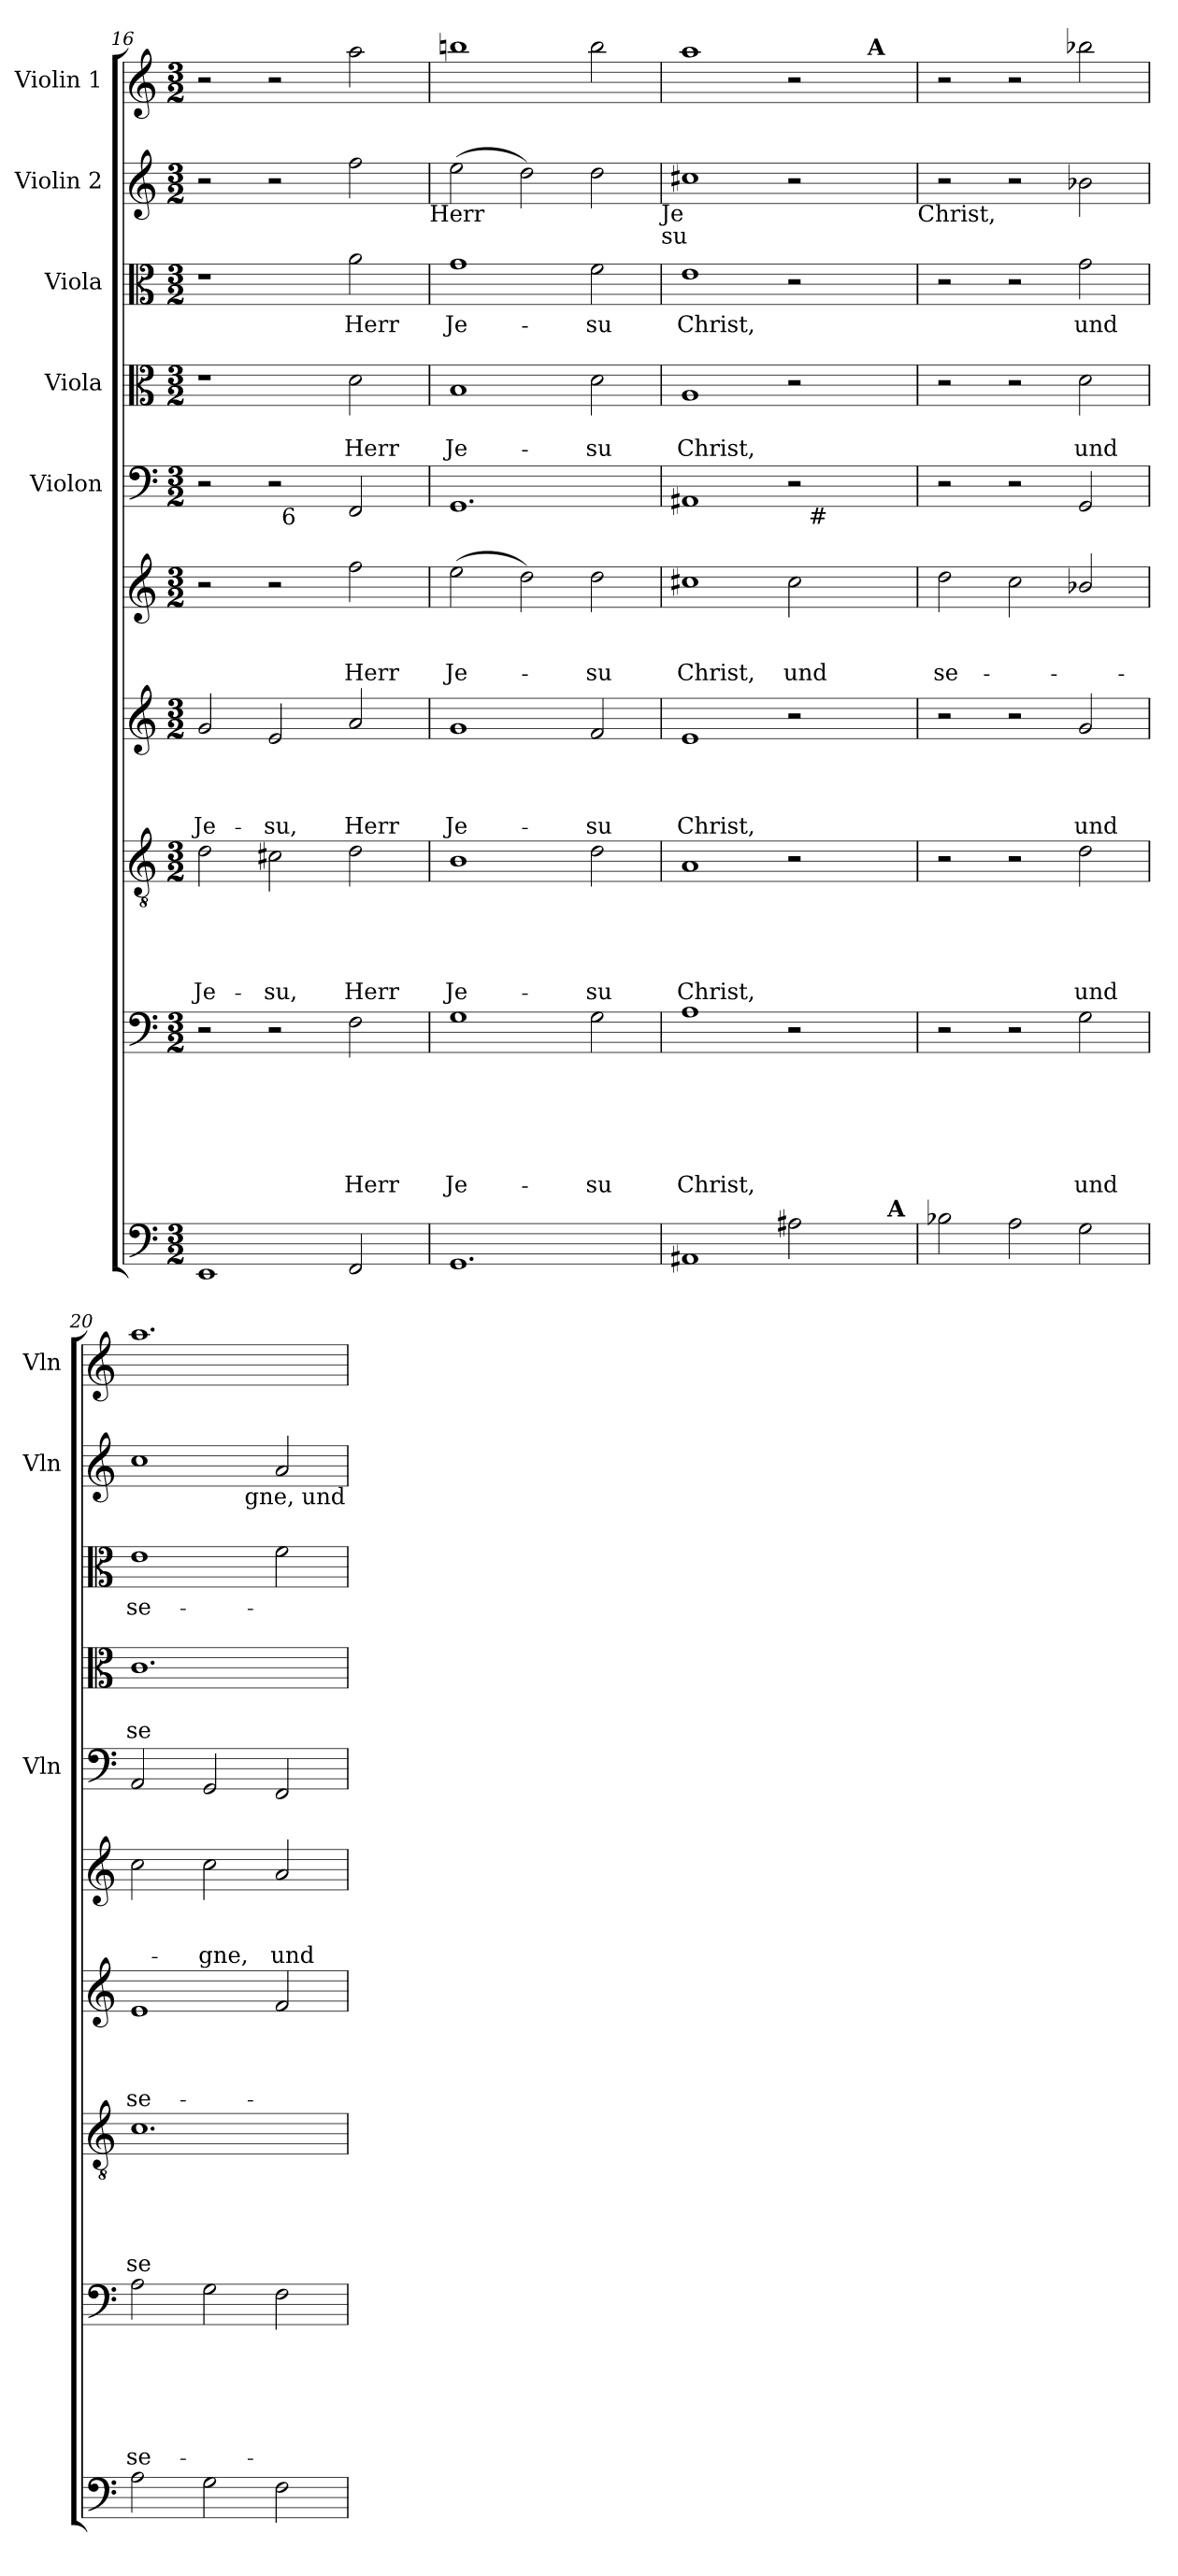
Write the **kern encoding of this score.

**kern	**kern	**text	**text	**text	**text	**text	**text	**kern	**text	**text	**text	**text	**text	**kern	**text	**text	**text	**text	**kern	**text	**text	**text	**kern	**kern	**text	**text	**kern	**text	**kern	**kern
*part10	*part9	*part9	*part9	*part9	*part9	*part9	*part9	*part8	*part8	*part8	*part8	*part8	*part8	*part7	*part7	*part7	*part7	*part7	*part6	*part6	*part6	*part6	*part5	*part4	*part4	*part4	*part3	*part3	*part2	*part1
*staff10	*staff9	*staff9	*staff9	*staff9	*staff9	*staff9	*staff9	*staff8	*staff8	*staff8	*staff8	*staff8	*staff8	*staff7	*staff7	*staff7	*staff7	*staff7	*staff6	*staff6	*staff6	*staff6	*staff5	*staff4	*staff4	*staff4	*staff3	*staff3	*staff2	*staff1
*	*	*	*	*	*	*	*	*	*	*	*	*	*	*	*	*	*	*	*	*	*	*	*I"Violon	*I"Viola	*	*	*I"Viola	*	*I"Violin 2	*I"Violin 1
*	*	*	*	*	*	*	*	*	*	*	*	*	*	*	*	*	*	*	*	*	*	*	*I'Vln	*	*	*	*	*	*I'Vln	*I'Vln
*clefF4	*clefF4	*	*	*	*	*	*	*clefGv2	*	*	*	*	*	*clefG2	*	*	*	*	*clefG2	*	*	*	*clefF4	*clefC3	*	*	*clefC3	*	*clefG2	*clefG2
*k[]	*k[]	*	*	*	*	*	*	*k[]	*	*	*	*	*	*k[]	*	*	*	*	*k[]	*	*	*	*k[]	*k[]	*	*	*k[]	*	*k[]	*k[]
*C:	*C:	*	*	*	*	*	*	*C:	*	*	*	*	*	*C:	*	*	*	*	*C:	*	*	*	*C:	*C:	*	*	*C:	*	*C:	*C:
*M3/2	*M3/2	*	*	*	*	*	*	*M3/2	*	*	*	*	*	*M3/2	*	*	*	*	*M3/2	*	*	*	*M3/2	*M3/2	*	*	*M3/2	*	*M3/2	*M3/2
=16	=16	=16	=16	=16	=16	=16	=16	=16	=16	=16	=16	=16	=16	=16	=16	=16	=16	=16	=16	=16	=16	=16	=16	=16	=16	=16	=16	=16	=16	=16
!	!	!	!	!	!	!	!	!	!	!	!	!	!LO:LY:b	!	!	!	!	!LO:LY:b	!	!	!	!	!	!	!	!	!	!	!	!
*	*	*	*	*	*	*	*	*	*	*	*	*	*	*	*	*	*	*	*	*	*	*	*^	*	*	*	*	*	*	*
1EE	2r	.	.	.	.	.	.	2d\	.	.	.	.	Je-	2g/	.	.	.	Je-	2r	.	.	.	2r	2ryy	1r	.	.	1r	.	2r	2r
!	!	!	!	!	!	!	!	!	!	!	!	!	!LO:LY:b	!	!	!	!	!LO:LY:b	!	!	!	!	!	!	!	!	!	!	!	!	!
.	2r	.	.	.	.	.	.	2c#X\	.	.	.	.	-su,	2e/	.	.	.	-su,	2r	.	.	.	2r	32ryy	.	.	.	.	.	2r	2r
!	!	!	!	!	!	!	!	!	!	!	!	!	!	!	!	!	!	!	!	!	!	!	!	!LO:TX:b:t=6	!	!	!	!	!	!	!
.	.	.	.	.	.	.	.	.	.	.	.	.	.	.	.	.	.	.	.	.	.	.	.	2ryy	.	.	.	.	.	.	.
!	!	!	!	!	!	!	!LO:LY:b	!	!	!	!	!	!LO:LY:b	!	!	!	!	!LO:LY:b	!	!	!	!LO:LY:b	!	!	!	!	!LO:LY:b	!	!LO:LY:b	!	!
2FF</	2F\	.	.	.	.	.	Herr	2d\	.	.	.	.	Herr	2a/	.	.	.	Herr	2ff\	.	.	Herr	2FF</	.	2d\	.	-Herr	2a\	Herr	2ff\	2aa\
.	.	.	.	.	.	.	.	.	.	.	.	.	.	.	.	.	.	.	.	.	.	.	.	4...ryy	.	.	.	.	.	.	.
!	!	!	!	!	!	!	!	!	!	!	!	!	!	!	!	!	!	!	!	!	!	!	!	!	!	!	!	!	!	!LO:TX:b:t=Herr	!
=17	=17	=17	=17	=17	=17	=17	=17	=17	=17	=17	=17	=17	=17	=17	=17	=17	=17	=17	=17	=17	=17	=17	=17	=17	=17	=17	=17	=17	=17	=17	=17
!	!	!	!	!	!	!	!LO:LY:b	!	!	!	!	!	!LO:LY:b	!	!	!	!	!LO:LY:b	!	!	!	!LO:LY:b	!	!	!	!	!LO:LY:b	!	!LO:LY:b	!	!
*	*	*	*	*	*	*	*	*	*	*	*	*	*	*	*	*	*	*	*	*	*	*	*v	*v	*	*	*	*	*	*	*
1.GG<	1G	.	.	.	.	.	Je-	1B	.	.	.	.	Je-	1g	.	.	.	Je-	(>2ee\	.	.	Je-	1.GG<	1B	.	Je-	1g	Je-	(>2ee\	1bbni
.	.	.	.	.	.	.	.	.	.	.	.	.	.	.	.	.	.	.	2dd>\)	.	.	.	.	.	.	.	.	.	2dd\)	.
!	!	!	!	!	!	!	!LO:LY:b	!	!	!	!	!	!LO:LY:b	!	!	!	!	!LO:LY:b	!	!	!	!LO:LY:b	!	!	!	!LO:LY:b	!	!LO:LY:b	!	!
.	2G\	.	.	.	.	.	-su	2d\	.	.	.	.	-su	2f/	.	.	.	-su	2dd\	.	.	-su	.	2d\	.	-su	2f\	-su	2dd\	2bb\
!	!	!	!	!	!	!	!	!	!	!	!	!	!	!	!	!	!	!	!	!	!	!	!	!	!	!	!	!	!LO:TX:b:t=Je	!
!	!	!	!	!	!	!	!	!	!	!	!	!	!	!	!	!	!	!	!	!	!	!	!	!	!	!	!	!	!LO:TX:b:t=su	!
=18	=18	=18	=18	=18	=18	=18	=18	=18	=18	=18	=18	=18	=18	=18	=18	=18	=18	=18	=18	=18	=18	=18	=18	=18	=18	=18	=18	=18	=18	=18
!	!	!	!	!	!	!	!LO:LY:b	!	!	!	!	!	!LO:LY:b	!	!	!	!	!LO:LY:b	!	!	!	!LO:LY:b	!	!	!	!LO:LY:b	!	!LO:LY:b	!	!
*^	*	*	*	*	*	*	*	*	*	*	*	*	*	*	*	*	*	*	*	*	*	*	*^	*	*	*	*	*	*	*^
1AA#	1ryy	1A	.	.	.	.	.	Christ,	1A	.	.	.	.	Christ,	1e	.	.	.	Christ,	1cc#X	.	.	Christ,	1AA#	1ryy	1A	.	Christ,	1e	Christ,	1cc#X	1aa	1ryy
!	!	!	!	!	!	!	!	!	!	!	!	!	!	!	!	!	!	!	!	!	!	!	!LO:LY:b	!	!	!	!	!	!	!	!	!	!
2A#\	4.ryy	2r	.	.	.	.	.	.	2r	.	.	.	.	.	2r	.	.	.	.	2cc#\	.	.	und	2r	16ryy	2r	.	.	2r	.	2r	2r	4ryy
!	!	!	!	!	!	!	!	!	!	!	!	!	!	!	!	!	!	!	!	!	!	!	!	!	!LO:TX:b:t=#	!	!	!	!	!	!	!	!
.	.	.	.	.	.	.	.	.	.	.	.	.	.	.	.	.	.	.	.	.	.	.	.	.	4..ryy	.	.	.	.	.	.	.	.
.	.	.	.	.	.	.	.	.	.	.	.	.	.	.	.	.	.	.	.	.	.	.	.	.	.	.	.	.	.	.	.	.	16ryy
!	!	!	!	!	!	!	!	!	!	!	!	!	!	!	!	!	!	!	!	!	!	!	!	!	!	!	!	!	!	!	!	!	!LO:TX:a:B:t=A
.	.	.	.	.	.	.	.	.	.	.	.	.	.	.	.	.	.	.	.	.	.	.	.	.	.	.	.	.	.	.	.	.	8.ryy
!	!LO:TX:a:B:t=A	!	!	!	!	!	!	!	!	!	!	!	!	!	!	!	!	!	!	!	!	!	!	!	!	!	!	!	!	!	!	!	!
.	8ryy	.	.	.	.	.	.	.	.	.	.	.	.	.	.	.	.	.	.	.	.	.	.	.	.	.	.	.	.	.	.	.	.
!	!	!	!	!	!	!	!	!	!	!	!	!	!	!	!	!	!	!	!	!	!	!	!	!	!	!	!	!	!	!	!LO:TX:b:t=Christ,	!	!
=19	=19	=19	=19	=19	=19	=19	=19	=19	=19	=19	=19	=19	=19	=19	=19	=19	=19	=19	=19	=19	=19	=19	=19	=19	=19	=19	=19	=19	=19	=19	=19	=19	=19
!	!	!	!	!	!	!	!	!	!	!	!	!	!	!	!	!	!	!	!	!	!	!	!LO:LY:b	!	!	!	!	!	!	!	!	!	!
*v	*v	*	*	*	*	*	*	*	*	*	*	*	*	*	*	*	*	*	*	*	*	*	*	*v	*v	*	*	*	*	*	*	*v	*v
2B-X\	2r	.	.	.	.	.	.	2r	.	.	.	.	.	2r	.	.	.	.	2dd\	.	.	se-	2r	2r	.	.	2r	.	2r	2r
2A\	2r	.	.	.	.	.	.	2r	.	.	.	.	.	2r	.	.	.	.	2cc\	.	.	.	2r	2r	.	.	2r	.	2r	2r
!	!	!	!	!	!	!	!LO:LY:b	!	!	!	!	!	!LO:LY:b	!	!	!	!	!LO:LY:b	!	!	!	!	!	!	!	!LO:LY:b	!	!LO:LY:b	!	!
2G\	2G\	.	.	.	.	.	und	2d\	.	.	.	.	und	2g/	.	.	.	und	2b-X/	.	.	.	2GG/	2d\	.	und	2g\	und	2b-X\	2bb-X\
=20	=20	=20	=20	=20	=20	=20	=20	=20	=20	=20	=20	=20	=20	=20	=20	=20	=20	=20	=20	=20	=20	=20	=20	=20	=20	=20	=20	=20	=20	=20
!	!	!	!	!	!	!	!LO:LY:b	!	!	!	!	!	!LO:LY:b	!	!	!	!	!LO:LY:b	!	!	!	!	!	!	!	!LO:LY:b	!	!LO:LY:b	!	!
2A\	2A\	.	.	.	.	.	se-	1.c	.	.	.	.	se-	1e	.	.	.	se-	2cc\	.	.	.	2AA/	1.c	.	se-	1e	se-	1cc	1.aa
!	!	!	!	!	!	!	!	!	!	!	!	!	!	!	!	!	!	!	!	!	!	!LO:LY:b	!	!	!	!	!	!	!	!
2G\	2G\	.	.	.	.	.	.	.	.	.	.	.	.	.	.	.	.	.	2cc\	.	.	-gne,	2GG/	.	.	.	.	.	.	.
!	!	!	!	!	!	!	!	!	!	!	!	!	!	!	!	!	!	!	!	!	!	!LO:LY:b	!	!	!	!	!	!	!	!
2F\	2F\	.	.	.	.	.	.	.	.	.	.	.	.	2f/	.	.	.	.	2a/	.	.	und	2FF/	.	.	.	2f\	.	2a/	.
!	!	!	!	!	!	!	!	!	!	!	!	!	!	!	!	!	!	!	!	!	!	!	!	!	!	!	!	!	!LO:TX:b:t=gne, und	!
=	=	=	=	=	=	=	=	=	=	=	=	=	=	=	=	=	=	=	=	=	=	=	=	=	=	=	=	=	=	=
*-	*-	*-	*-	*-	*-	*-	*-	*-	*-	*-	*-	*-	*-	*-	*-	*-	*-	*-	*-	*-	*-	*-	*-	*-	*-	*-	*-	*-	*-	*-
